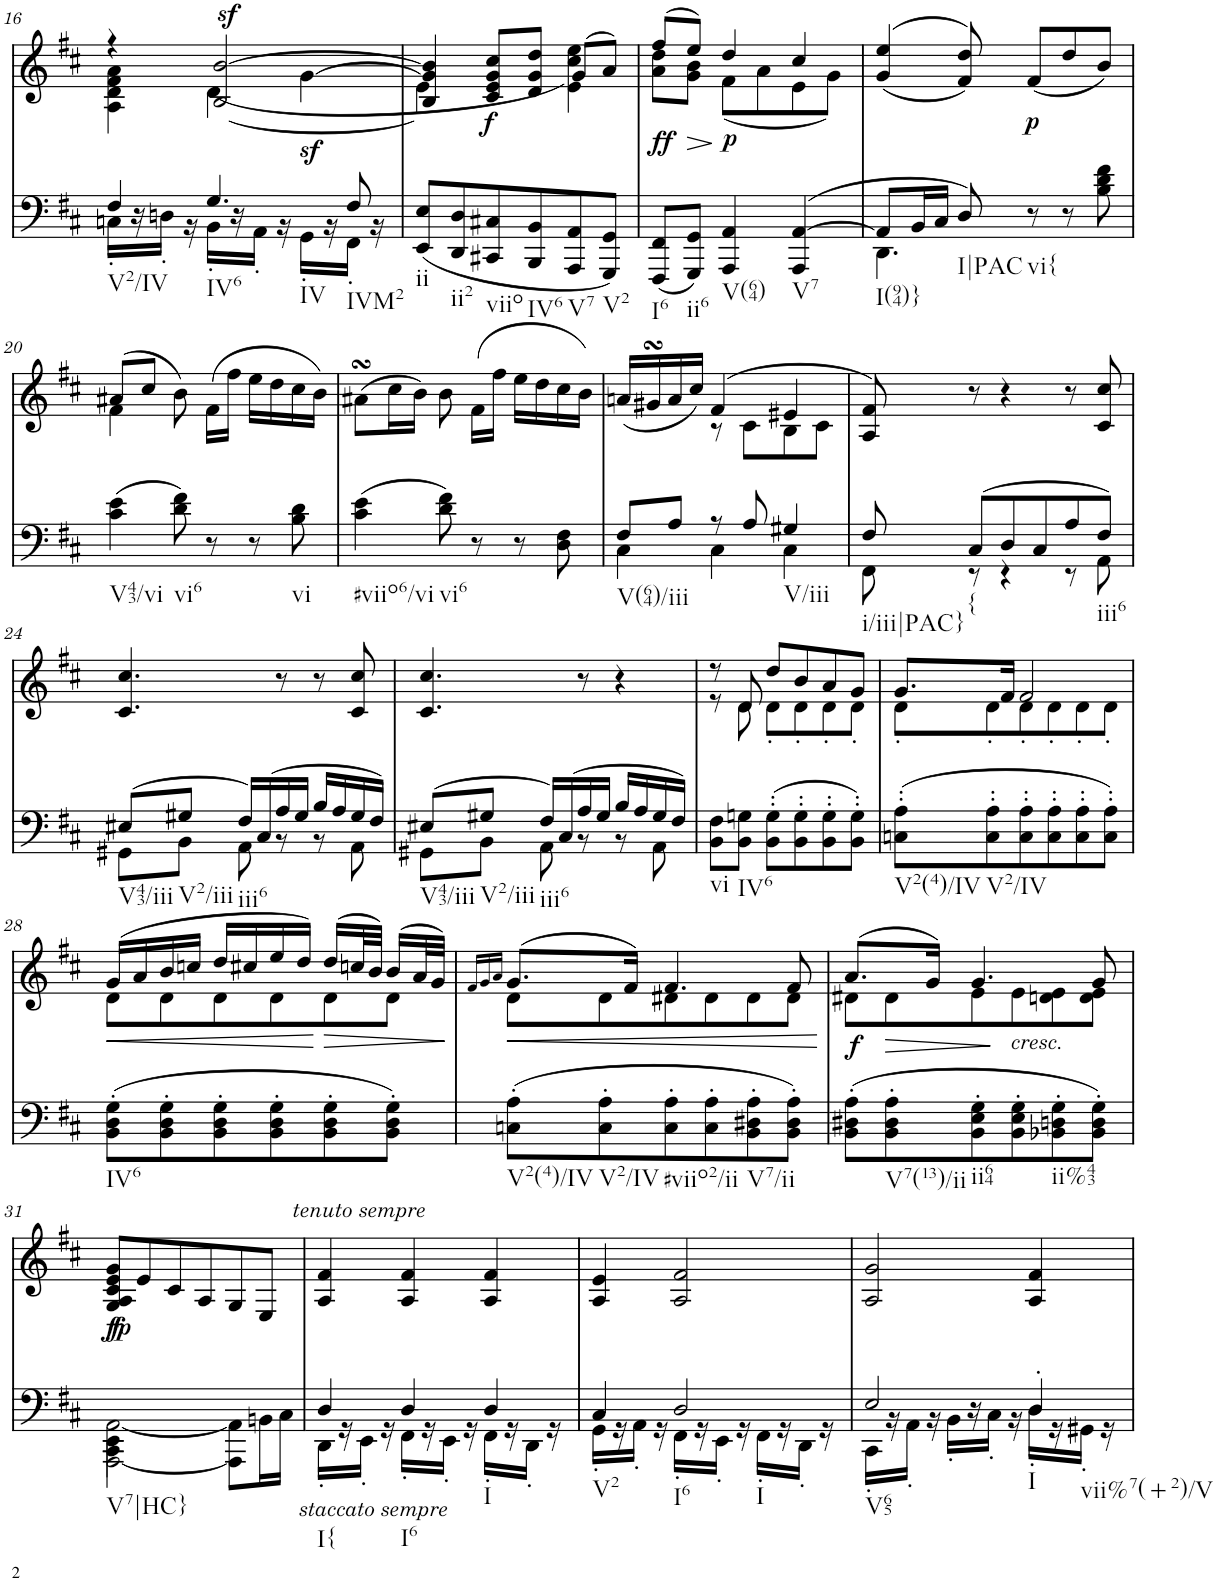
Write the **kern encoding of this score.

**kern	**dynam	**kern	**dynam
*part2	*part2	*part1	*part1
*staff2	*staff2	*staff1	*staff1
*I"piano	*	*I"piano	*
*I'Pno	*	*I'Pno	*
!!LO:PB:g=z
*clefF4	*	*clefG2	*
*k[f#c#]	*	*k[f#c#]	*
*D:	*	*D:	*
*M3/4	*	*M3/4	*
=16	=16	=16	=16
*^	*	*^	*
!LO:TX:b:t=V2/IV	!	!	!	!	!
4F#/	16Cn'\LL	.	4r	4A\ 4d\ 4f#\ 4a\	.
.	16r	.	.	.	.
.	16Dn'\JJ	.	.	.	.
.	16r	.	.	.	.
!LO:TX:b:t=IV6	!	!	!	!	!
!LO:TX:b:t=IV	!	!	!	!	!
!	!	!	!	!	!LO:DY:a
4.G/	16BB'\LL	.	([<2B/ [2b/	4d\	sf
.	16r	.	.	.	.
.	16AA'\JJ	.	.	.	.
.	16r	.	.	.	.
!	!	!	!	!	!LO:DY:b
.	16GG'\LL	.	.	[>4g\	sf
.	16r	.	.	.	.
!LO:TX:b:t=IVM2	!	!	!	!	!
8F#/	16FF#'\JJ	.	.	.	.
.	16r	.	.	.	.
=17	=17	=17	=17	=17	=17
!LO:TX:b:t=ii	!	!	!	!	!
*v	*v	*	*	*	*
(8EE/ 8E/L	.	4B/] 4g/] 4b/]	4e\	.
!LO:TX:b:t=ii2	!	!	!	!
8DD/ 8D/	.	.	.	.
!LO:TX:b:t=viio	!	!	!	!
!	!	!	!	!LO:DY:b
8CC#X/ 8C#X/	.	8c#/ 8e/ 8g/ 8cc#/L	4ryy	f
!LO:TX:b:t=IV6	!	!	!	!
8BBB/ 8BB/	.	8d/ 8g/ 8dd/J	.	.
!LO:TX:b:t=V7	!	!	!	!
8AAA/ 8AA/	.	(>8g/L	4e\ 4cc#\ 4ee\)	.
!LO:TX:b:t=V2	!	!	!	!
8GGG/ 8GG/J)	.	8a/J)	.	.
=18	=18	=18	=18	=18
!LO:TX:b:t=I6	!	!	!	!
!	!LO:DY:a	!	!	!
(8FFF#/ 8FF#/L	ff	(8ff#/L	8a\ 8dd\L	.
!LO:TX:b:t=ii6	!	!	!	!
!	!	!	!	!LO:HP:b
8GGG/ 8GG/J)	.	8ee/J)	8g\ 8b\J	>
!LO:TX:b:t=V(64)	!	!	!	!
!	!LO:DY:a	!	!	!
4AAA/ 4AA/	p	4dd/	(8f#\L	]
.	.	.	8a\	.
!LO:TX:b:t=V7	!	!	!	!
(>4AAA/ [4AA/	.	4cc#/	8e\	.
.	.	.	8g\J)	.
=19	=19	=19	=19	=19
*^	*	*	*	*
!LO:TX:b:t=I(94)}	!	!	!	!	!
*	*	*	*v	*v	*
8AA/L]	4.DD\	.	((>4g/ 4ee/	.
16BB/L	.	.	.	.
16C#/JJ	.	.	.	.
!LO:TX:b:t=I|PAC	!	!	!	!
8D/)	.	.	8f#/ 8dd/))	.
!LO:TX:b:t=vi{	!	!	!	!
!	!	!	!	!LO:DY:b
8r	4ryy	.	(8f#/L	p
8r	.	.	8dd/	.
8ryy	8B\ 8d\ 8f#\	.	8b/J)	.
!!LO:LB:g=z
=20	=20	=20	=20	=20
*	*	*	*^	*
!LO:TX:b:t=V43/vi	!	!	!	!	!
*v	*v	*	*	*	*
(4c#\ 4e\	.	(8a#X/L	4f#\	.
.	.	8cc#/J	.	.
!LO:TX:b:t=vi6	!	!	!	!
8d\ 8f#\)	.	8b\)	2ryy	.
8r	.	(>16f#\LL	.	.
.	.	16ff#\JJ	.	.
8r	.	16ee\LL	.	.
.	.	16dd\	.	.
!LO:TX:b:t=vi	!	!	!	!
8B\ 8d\	.	16cc#\	.	.
.	.	16b\JJ)	.	.
*	*	*v	*v	*
=21	=21	=21	=21
!LO:TX:b:t=#viio6/vi	!	!	!
(4c#\ 4e\	.	(8a#XsSsS\L	.
.	.	16cc#\L	.
.	.	16b\JJ)	.
!LO:TX:b:t=vi6	!	!	!
8d\ 8f#\)	.	8b\	.
8r	.	(16f#\LL	.
.	.	16ff#\JJ	.
8r	.	16ee\LL	.
.	.	16dd\	.
8D\ 8F#\	.	16cc#\	.
.	.	16b\JJ)	.
=22	=22	=22	=22
*^	*	*^	*
!LO:TX:b:t=V(64)/iii	!	!	!	!	!
8F#/L	4C#\	.	(<16an/LL	4ryy	.
.	.	.	16g#XsSsS/	.	.
8A/J	.	.	16a/	.	.
.	.	.	16cc#/JJ)	.	.
8r	4C#\	.	(4f#/	8r	.
8A/	.	.	.	8c#\L	.
!LO:TX:b:t=V/iii	!	!	!	!	!
4G#X/	4C#\	.	4e#X/	8B\	.
.	.	.	.	8c#\J	.
=23	=23	=23	=23	=23	=23
!LO:TX:b:t=i/iii|PAC}	!	!	!	!	!
*	*	*	*v	*v	*
8F#/	8FF#\	.	8A/ 8f#/)	.
!LO:TX:b:t={	!	!	!	!
(8C#/L	8r	.	8r	.
8D/	4r	.	4r	.
8C#/	.	.	.	.
8A/	8r	.	8r	.
!LO:TX:b:t=iii6	!	!	!	!
8F#/J)	8AA\	.	8c#/ 8cc#/	.
!!LO:LB:g=z
=24	=24	=24	=24	=24
!LO:TX:b:t=V43/iii	!	!	!	!
(8E#X/L	8GG#X\L	.	4.c#/ 4.cc#/	.
!LO:TX:b:t=V2/iii	!	!	!	!
8G#X/J	8BB\J	.	.	.
!LO:TX:b:t=iii6	!	!	!	!
16F#/LL)	8AA\	.	.	.
(16C#/	.	.	.	.
16A/	8r	.	8r	.
16G#/JJ	.	.	.	.
16B/LL	8r	.	8r	.
16A/	.	.	.	.
16G#/	8AA\	.	8c#/ 8cc#/	.
16F#/JJ)	.	.	.	.
=25	=25	=25	=25	=25
!LO:TX:b:t=V43/iii	!	!	!	!
(8E#X/L	8GG#X\L	.	4.c#/ 4.cc#/	.
!LO:TX:b:t=V2/iii	!	!	!	!
8G#X/J	8BB\J	.	.	.
!LO:TX:b:t=iii6	!	!	!	!
16F#/LL)	8AA\	.	.	.
(16C#/	.	.	.	.
16A/	8r	.	8r	.
16G#/JJ	.	.	.	.
16B/LL	8r	.	4r	.
16A/	.	.	.	.
16G#/	8AA\	.	.	.
16F#/JJ)	.	.	.	.
*v	*v	*	*	*
=26	=26	=26	=26
*	*	*^	*
!LO:TX:b:t=vi	!	!	!	!
8BB\ 8F#\L	.	8r	8r	.
!LO:TX:b:t=IV6	!	!	!	!
8BB\ 8Gn\J	.	8d/	8d\	.
(8BB\' 8G\'L	.	8dd/L	8d'\L	.
8BB\' 8G\'	.	8b/	8d'\	.
8BB\' 8G\'	.	8a/	8d'\	.
8BB\' 8G\'J)	.	8g/J	8d'\J	.
=27	=27	=27	=27	=27
!LO:TX:b:t=V2(4)/IV	!	!	!	!
(8Cn\' 8A\'L	.	8.g/L	8d'\L	.
!LO:TX:b:t=V2/IV	!	!	!	!
8C\' 8A\'	.	.	8d'\	.
.	.	16f#/Jk	.	.
8C\' 8A\'	.	2f#/	8d'\	.
8C\' 8A\'	.	.	8d'\	.
8C\' 8A\'	.	.	8d'\	.
8C\' 8A\'J)	.	.	8d'\J	.
!!LO:LB:g=z	!!
=28	=28	=28	=28	=28
!LO:TX:b:t=IV6	!	!	!	!
!	!	!	!	!LO:HP:b
(8BB\' 8D\' 8G\'L	.	(16g/LL	8d\L	<
.	.	16a/	.	.
8BB\' 8D\' 8G\'	.	16b/	8d\	.
.	.	16ccn/JJ	.	.
8BB\' 8D\' 8G\'	.	16dd/LL	8d\	.
.	.	16cc#X/	.	.
8BB\' 8D\' 8G\'	.	16ee/	8d\	.
.	.	16dd/JJ)	.	.
!	!	!	!	!LO:HP:n=1:b
8BB\' 8D\' 8G\'	.	(16dd/LL	8d\	[ >
.	.	32ccn/L	.	.
.	.	32b/JJJ)	.	.
8BB\' 8D\' 8G\'J)	.	(16b/LL	8d\J	.
.	.	32a/L	.	.
.	.	32g/JJJ)	.	.
*	*	*v	*v	*
.	.	.	]
=29	=29	=29	=29
.	.	16qf#/LL	.
.	.	16qg/	.
.	.	16qa/JJ	.
*	*	*^	*
!LO:TX:b:t=V2(4)/IV	!	!	!	!
(8Cn\' 8A\'L	.	(8.g/L	8d\L	.
!LO:TX:b:t=V2/IV	!	!	!	!
8C\' 8A\'	.	.	8d\	.
.	.	16f#/Jk)	.	.
!LO:TX:b:t=#viio2/ii	!	!	!	!
8C\' 8A\'	.	4.f#/	8d#X\	.
8C\' 8A\'	.	.	8d#\	.
!LO:TX:b:t=V7/ii	!	!	!	!
8BB\' 8D#X\' 8A\'	.	.	8d#\	.
8BB\' 8D#\' 8A\'J)	.	8f#/	8d#\J	.
=30	=30	=30	=30	=30
!	!LO:DY:a	!	!	!
(8BB\' 8D#X\' 8A\'L	f	(8.a/L	8d#X\L	.
!LO:TX:b:t=V7(13)/ii	!	!	!	!
8BB\' 8D#\' 8A\'	.	.	8d#\	.
.	.	16g/Jk)	.	.
!LO:TX:b:t=ii64	!	!	!	!
8BB\' 8E\' 8G\'	.	4.g/	8e\	.
!	!	!	!LO:TX:b:i:t=cresc.	!
8BB\' 8E\' 8G\'	.	.	8e\	.
!LO:TX:b:t=ii%43	!	!	!	!
8BB-X\' 8Dn\' 8G\'	.	.	8dn\ 8e\	.
8BB-\' 8D\' 8G\'J)	.	8g/	8d\ 8e\J	.
!!LO:LB:g=z
=31	=31	=31	=31	=31
*^	*	*	*	*
!LO:TX:b:t=V7|HC}	!	!	!	!	!
!	!	!	!	!	!LO:DY:b
*	*	*	*v	*v	*
[2AAA\ [2AA\	4CC#\ 4EE\	.	8G/ 8A/ 8c#/ 8e/ 8g/L	f
!	!	!	!	!LO:DY:b
.	.	.	8e/	fp
.	2ryy	.	8c#/	.
.	.	.	8A/	.
8AAA\] 8AA\]L	.	.	8G/	.
16BBn\L	.	.	8E/J	.
16C#\JJ	.	.	.	.
=32	=32	=32	=32	=32
!LO:TX:b:t=I{	!	!	!	!
4D/	16DD'\LL	.	4A/ 4f#/	.
.	16r	.	.	.
!	!	!LO:DY:b	!	!
.	16EE'\JJ	other-dynamics	.	.
.	16r	.	.	.
!LO:TX:b:t=I6	!	!	!	!
!	!	!	!	!LO:DY:a
4D/	16FF#'\LL	.	4A/ 4f#/	other-dynamics
.	16r	.	.	.
.	16EE'\JJ	.	.	.
.	16r	.	.	.
!LO:TX:b:t=I	!	!	!	!
4D/	16FF#'\LL	.	4A/ 4f#/	.
.	16r	.	.	.
.	16DD'\JJ	.	.	.
.	16r	.	.	.
=33	=33	=33	=33	=33
!LO:TX:b:t=V2	!	!	!	!
4C#/	16GG'\LL	.	4A/ 4e/	.
.	16r	.	.	.
.	16AA'\JJ	.	.	.
.	16r	.	.	.
!LO:TX:b:t=I6	!	!	!	!
!LO:TX:b:t=I	!	!	!	!
2D/	16FF#'\LL	.	2A/ 2f#/	.
.	16r	.	.	.
.	16EE'\JJ	.	.	.
.	16r	.	.	.
.	16FF#'\LL	.	.	.
.	16r	.	.	.
.	16DD'\JJ	.	.	.
.	16r	.	.	.
=34	=34	=34	=34	=34
!LO:TX:b:t=V65	!	!	!	!
2E/	16CC#'\LL	.	2A/ 2g/	.
.	16r	.	.	.
.	16AA'\JJ	.	.	.
.	16r	.	.	.
.	16BB'\LL	.	.	.
.	16r	.	.	.
.	16C#'\JJ	.	.	.
.	16r	.	.	.
!LO:TX:b:t=I	!	!	!	!
!LO:TX:b:t=vii%7(+2)/V	!	!	!	!
4D'/	16D'\LL	.	4A/ 4f#/	.
.	16r	.	.	.
.	16GG#X'\JJ	.	.	.
.	16r	.	.	.
*v	*v	*	*	*
=	=	=	=
*-	*-	*-	*-
